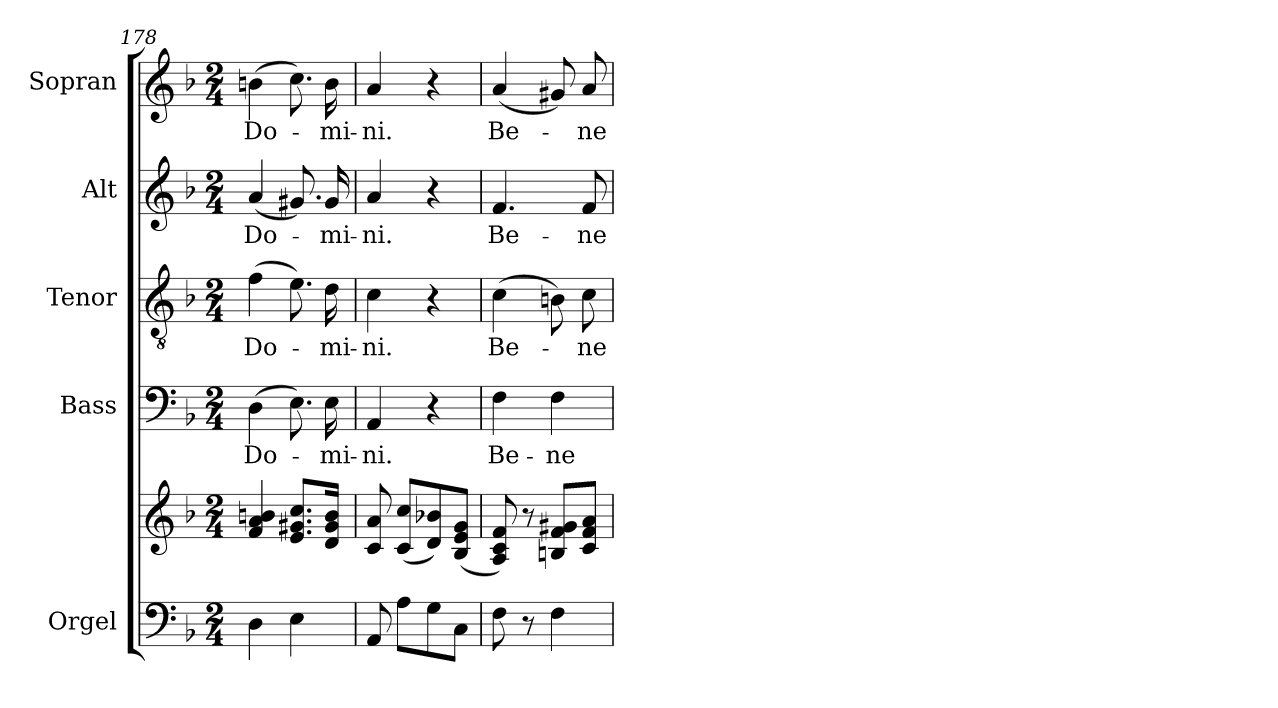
**kern	**kern	**kern	**text	**kern	**text	**kern	**text	**kern	**text
*part5	*part5	*part4	*part4	*part3	*part3	*part2	*part2	*part1	*part1
*staff6	*staff5	*staff4	*staff4	*staff3	*staff3	*staff2	*staff2	*staff1	*staff1
*I"Orgel	*	*I"Bass	*	*I"Tenor	*	*I"Alt	*	*I"Sopran	*
*I'Org.	*	*I'B.	*	*I'T.	*	*I'A.	*	*I'S.	*
*clefF4	*clefG2	*clefF4	*	*clefGv2	*	*clefG2	*	*clefG2	*
*k[b-]	*k[b-]	*k[b-]	*	*k[b-]	*	*k[b-]	*	*k[b-]	*
*F:	*F:	*F:	*	*F:	*	*F:	*	*F:	*
*M2/4	*M2/4	*M2/4	*	*M2/4	*	*M2/4	*	*M2/4	*
=178	=178	=178	=178	=178	=178	=178	=178	=178	=178
!	!	!	!LO:LY:b	!	!LO:LY:b	!	!LO:LY:b	!	!LO:LY:b
4D\	4f/ 4a/ 4bn/	(>4D\	Do-	(>4f\	Do-	(<4a/	Do-	(>4bn\	Do-
4E\	8.e/ 8.g#X/ 8.cc/L	8.E\)	.	8.e\)	.	8.g#X/)	.	8.cc\)	.
!	!	!	!LO:LY:b	!	!LO:LY:b	!	!LO:LY:b	!	!LO:LY:b
.	16d/ 16g#/ 16b/Jk	16E\	-mi-	16d\	-mi-	16g#/	-mi-	16b\	-mi-
=179	=179	=179	=179	=179	=179	=179	=179	=179	=179
!	!	!	!LO:LY:b	!	!LO:LY:b	!	!LO:LY:b	!	!LO:LY:b
8AA/	8c/ 8a/	4AA/	-ni.	4c\	-ni.	4a/	-ni.	4a/	-ni.
8A\L	(<8c/ 8cc/L	.	.	.	.	.	.	.	.
8G\	8d/ 8b-X/)	4r	.	4r	.	4r	.	4r	.
8C\J	(<8B-/ 8e/ 8g/J	.	.	.	.	.	.	.	.
=180	=180	=180	=180	=180	=180	=180	=180	=180	=180
!	!	!	!LO:LY:b	!	!LO:LY:b	!	!LO:LY:b	!	!LO:LY:b
8F\	8A/ 8c/ 8f/)	4F\	Be-	(>4c\	Be-	4.f/	Be-	(<4a/	Be-
8r	8r	.	.	.	.	.	.	.	.
!	!	!	!LO:LY:b	!	!	!	!	!	!
4F\	8Bn/ 8f/ 8g#X/L	4F\	-ne-	8Bn\)	.	.	.	8g#X/)	.
!	!	!	!	!	!LO:LY:b	!	!LO:LY:b	!	!LO:LY:b
.	8c/ 8f/ 8a/J	.	.	8c\	-ne-	8f/	-ne-	8a/	-ne-
=	=	=	=	=	=	=	=	=	=
*-	*-	*-	*-	*-	*-	*-	*-	*-	*-
